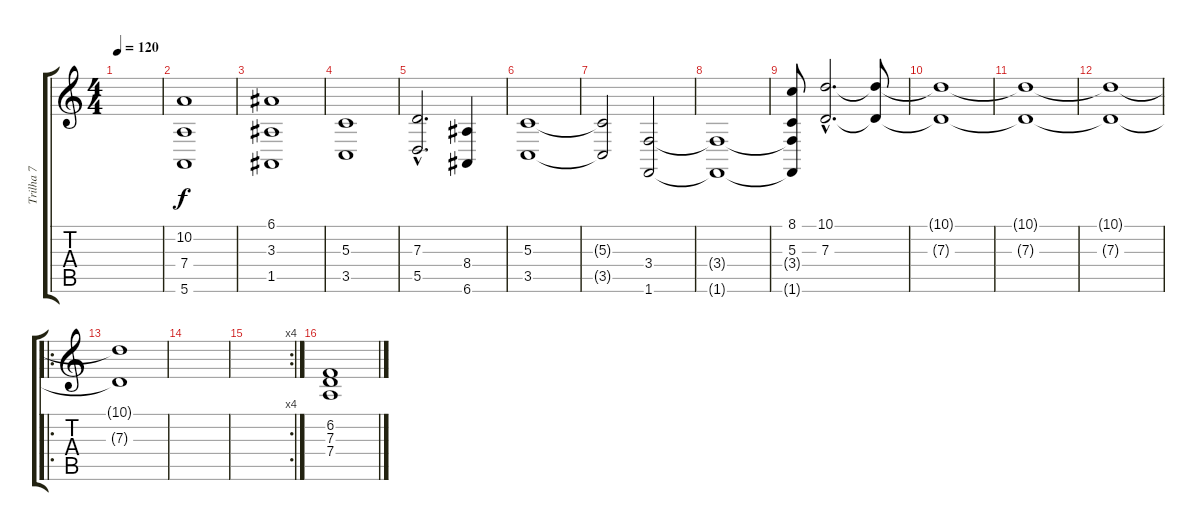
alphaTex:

\track ("Trilha 7" "Trilha 7") {instrument choiraahs}
\staff {score tabs}
\tuning (E4 B3 G3 D3 A2 E2) {hide}
\ts (4 4)
\tempo 120
\clef g2
\ks c
|
(10.2 7.4 5.6).1 |
(6.1 3.3 1.5).1 |
(5.3 3.5).1 |
(7.3{hac} 5.5{hac}).2{d} (8.4 6.6).4 |
(5.3 3.5).1 |
(5.3{t} 3.5{t}).2 (3.4 1.6).2 |
(3.4{t} 1.6{t}).1 |
(8.1 5.3 3.4{t} 1.6{t}).8 (10.1{hac} 7.3{hac}).2{d} (10.1{t} 7.3{t}).8 |
(10.1{t} 7.3{t}).1 |
(10.1{t} 7.3{t}).1 |
(10.1{t} 7.3{t}).1 |
\ro
(10.1{t} 7.3{t}).1 |
|
\rc 4
|
(6.2 7.3 7.4).1
